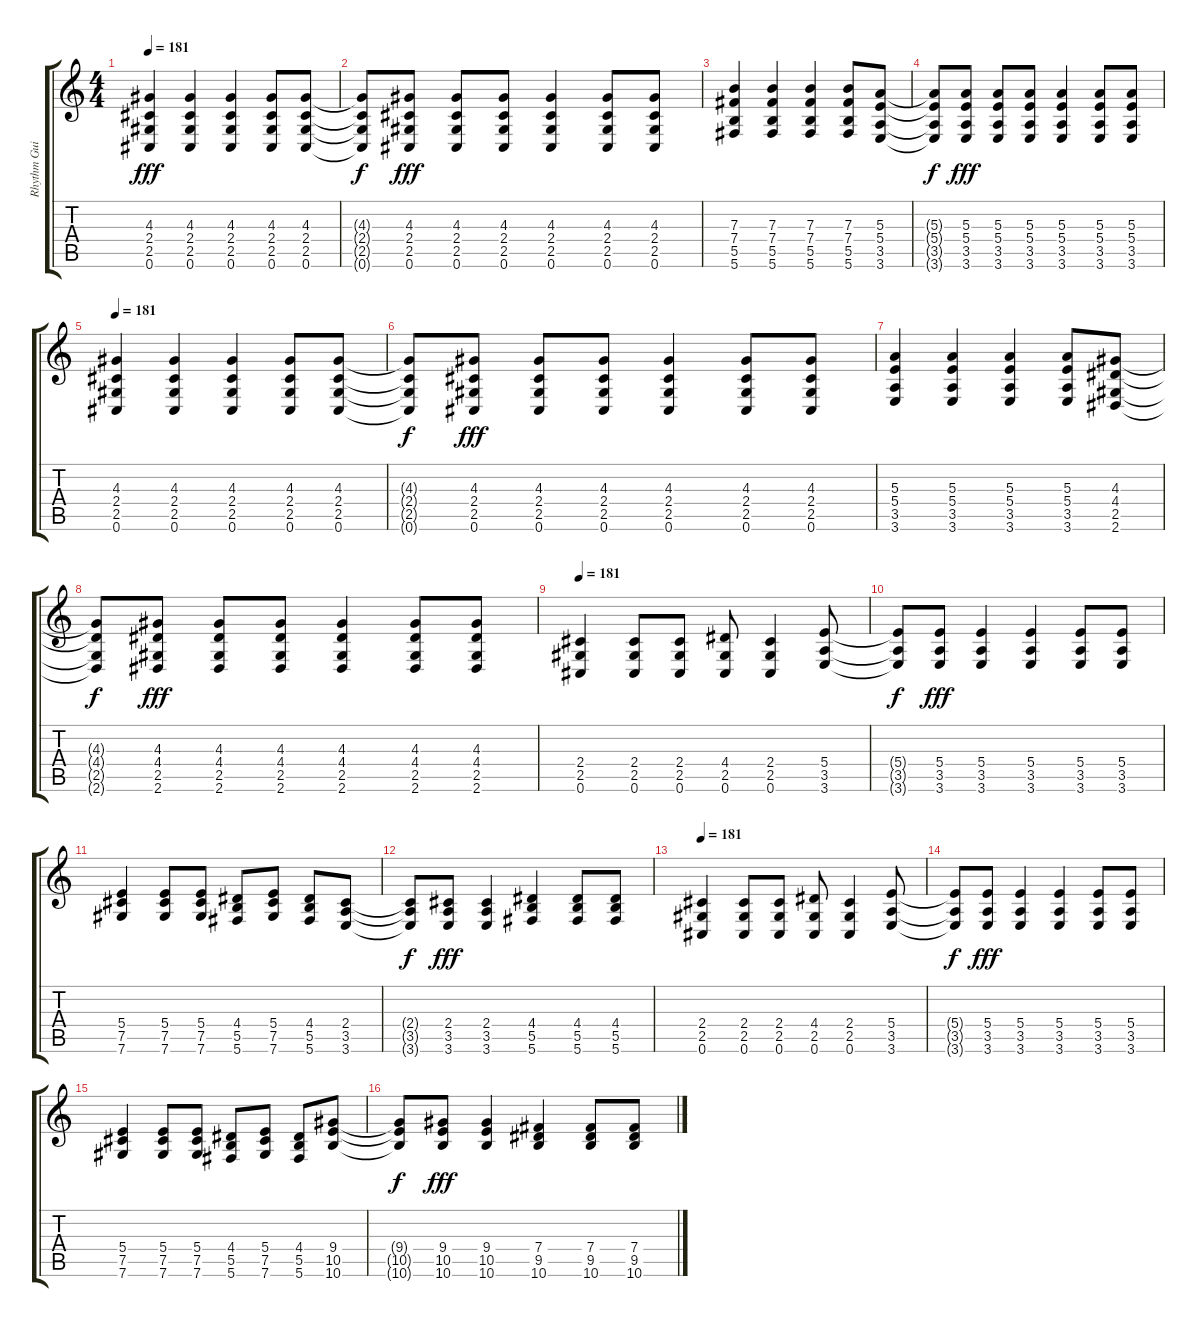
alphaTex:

\track ("Rhythm Guitar" "Rhythm Gui") {instrument distortionguitar}
\staff {score tabs}
\tuning (Db4 Ab3 E3 B2 Gb2 Db2) {hide}
\ts (4 4)
\tempo 181
\clef g2
\ks c
(4.3 2.4 2.5 0.6).4{dy fff} (4.3 2.4 2.5 0.6).4 (4.3 2.4 2.5 0.6).4 (4.3 2.4 2.5 0.6).8 (4.3 2.4 2.5 0.6).8 |
(4.3{t} 2.4{t} 2.5{t} 0.6{t}).8{dy f} (4.3 2.4 2.5 0.6).8{dy fff} (4.3 2.4 2.5 0.6).8 (4.3 2.4 2.5 0.6).8 (4.3 2.4 2.5 0.6).4 (4.3 2.4 2.5 0.6).8 (4.3 2.4 2.5 0.6).8 |
(7.3 7.4 5.5 5.6).4 (7.3 7.4 5.5 5.6).4 (7.3 7.4 5.5 5.6).4 (7.3 7.4 5.5 5.6).8 (5.3 5.4 3.5 3.6).8 |
(5.3{t} 5.4{t} 3.5{t} 3.6{t}).8{dy f} (5.3 5.4 3.5 3.6).8{dy fff} (5.3 5.4 3.5 3.6).8 (5.3 5.4 3.5 3.6).8 (5.3 5.4 3.5 3.6).4 (5.3 5.4 3.5 3.6).8 (5.3 5.4 3.5 3.6).8 |
\tempo 181
(4.3 2.4 2.5 0.6).4 (4.3 2.4 2.5 0.6).4 (4.3 2.4 2.5 0.6).4 (4.3 2.4 2.5 0.6).8 (4.3 2.4 2.5 0.6).8 |
(4.3{t} 2.4{t} 2.5{t} 0.6{t}).8{dy f} (4.3 2.4 2.5 0.6).8{dy fff} (4.3 2.4 2.5 0.6).8 (4.3 2.4 2.5 0.6).8 (4.3 2.4 2.5 0.6).4 (4.3 2.4 2.5 0.6).8 (4.3 2.4 2.5 0.6).8 |
(5.3 5.4 3.5 3.6).4 (5.3 5.4 3.5 3.6).4 (5.3 5.4 3.5 3.6).4 (5.3 5.4 3.5 3.6).8 (4.3 4.4 2.5 2.6).8 |
(4.3{t} 4.4{t} 2.5{t} 2.6{t}).8{dy f} (4.3 4.4 2.5 2.6).8{dy fff} (4.3 4.4 2.5 2.6).8 (4.3 4.4 2.5 2.6).8 (4.3 4.4 2.5 2.6).4 (4.3 4.4 2.5 2.6).8 (4.3 4.4 2.5 2.6).8 |
\tempo 181
(2.4 2.5 0.6).4 (2.4 2.5 0.6).8 (2.4 2.5 0.6).8 (4.4 2.5 0.6).8 (2.4 2.5 0.6).4 (5.4 3.5 3.6).8 |
(5.4{t} 3.5{t} 3.6{t}).8{dy f} (5.4 3.5 3.6).8{dy fff} (5.4 3.5 3.6).4 (5.4 3.5 3.6).4 (5.4 3.5 3.6).8 (5.4 3.5 3.6).8 |
(5.4 7.5 7.6).4 (5.4 7.5 7.6).8 (5.4 7.5 7.6).8 (4.4 5.5 5.6).8 (5.4 7.5 7.6).8 (4.4 5.5 5.6).8 (2.4 3.5 3.6).8 |
(2.4{t} 3.5{t} 3.6{t}).8{dy f} (2.4 3.5 3.6).8{dy fff} (2.4 3.5 3.6).4 (4.4 5.5 5.6).4 (4.4 5.5 5.6).8 (4.4 5.5 5.6).8 |
\tempo 181
(2.4 2.5 0.6).4 (2.4 2.5 0.6).8 (2.4 2.5 0.6).8 (4.4 2.5 0.6).8 (2.4 2.5 0.6).4 (5.4 3.5 3.6).8 |
(5.4{t} 3.5{t} 3.6{t}).8{dy f} (5.4 3.5 3.6).8{dy fff} (5.4 3.5 3.6).4 (5.4 3.5 3.6).4 (5.4 3.5 3.6).8 (5.4 3.5 3.6).8 |
(5.4 7.5 7.6).4 (5.4 7.5 7.6).8 (5.4 7.5 7.6).8 (4.4 5.5 5.6).8 (5.4 7.5 7.6).8 (4.4 5.5 5.6).8 (9.4 10.5 10.6).8 |
(9.4{t} 10.5{t} 10.6{t}).8{dy f} (9.4 10.5 10.6).8{dy fff} (9.4 10.5 10.6).4 (7.4 9.5 10.6).4 (7.4 9.5 10.6).8 (7.4 9.5 10.6).8
